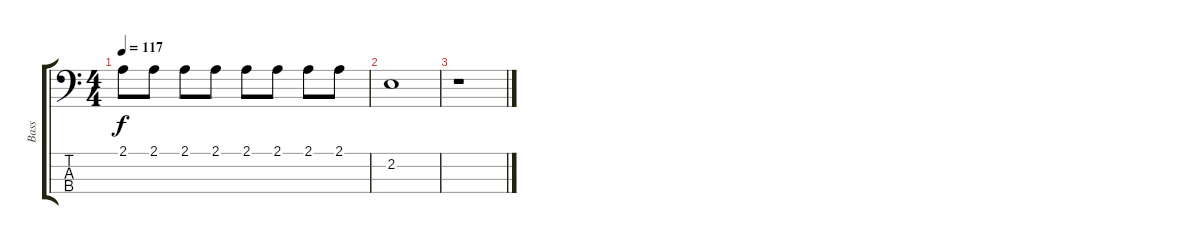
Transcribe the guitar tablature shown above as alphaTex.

\track ("Bass" "Bass") {instrument electricbassfinger}
\staff {score tabs}
\tuning (G2 D2 A1 E1) {hide}
\ts (4 4)
\tempo 117
\clef f4
\ks c
2.1.8{dy f} 2.1.8 2.1.8 2.1.8 2.1.8 2.1.8 2.1.8 2.1.8 |
2.2.1 |
r.1
